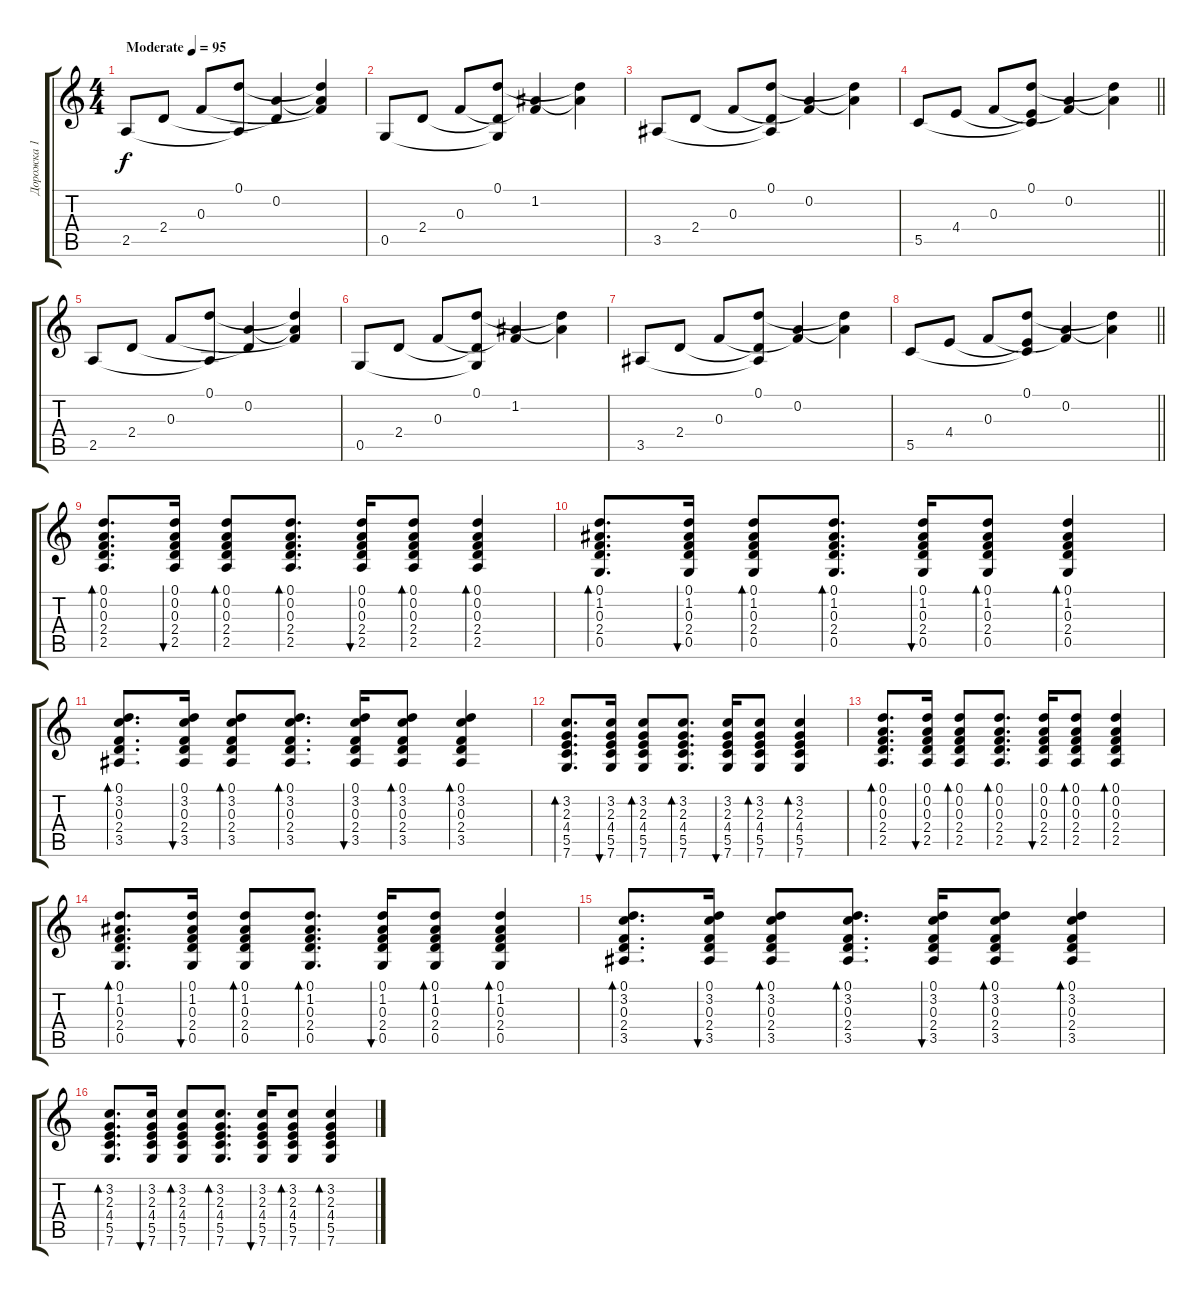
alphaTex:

\track ("Дорожка 1" "Дорожка 1") {instrument acousticguitarsteel}
\staff {score tabs}
\tuning (D4 A3 F3 C3 G2 C2) {hide}
\ts (4 4)
\tempo (95 "Moderate")
\clef g2
\ks c
2.5.8{dy f instrument acousticguitarsteel} 2.4.8 0.3.8 (0.1 2.5{t}).8 (0.2 2.4{t}).4 (0.1{t} 0.2{t} 0.3{t}).4 |
0.5.8 2.4.8 0.3.8 (0.1 2.4{t} 0.5{t}).8 (1.2 0.3{t}).4 (0.1{t} 1.2{t}).4 |
3.5.8 2.4.8 0.3.8 (0.1 2.4{t} 3.5{t}).8 (0.2 0.3{t}).4 (0.1{t} 0.2{t}).4 |
\barLineRight lightlight
5.5.8 4.4.8 0.3.8 (0.1 4.4{t} 5.5{t}).8 (0.2 0.3{t}).4 (0.1{t} 0.2{t}).4 |
2.5.8 2.4.8 0.3.8 (0.1 2.5{t}).8 (0.2 2.4{t}).4 (0.1{t} 0.2{t} 0.3{t}).4 |
0.5.8 2.4.8 0.3.8 (0.1 2.4{t} 0.5{t}).8 (1.2 0.3{t}).4 (0.1{t} 1.2{t}).4 |
3.5.8 2.4.8 0.3.8 (0.1 2.4{t} 3.5{t}).8 (0.2 0.3{t}).4 (0.1{t} 0.2{t}).4 |
\barLineRight lightlight
5.5.8 4.4.8 0.3.8 (0.1 4.4{t} 5.5{t}).8 (0.2 0.3{t}).4 (0.1{t} 0.2{t}).4 |
\section ("" "")
(0.1 0.2 0.3 2.4 2.5).8{d bd 60} (0.1 0.2 0.3 2.4 2.5).16{bu 60} (0.1 0.2 0.3 2.4 2.5).8{bd 60} (0.1 0.2 0.3 2.4 2.5).8{d bd 60} (0.1 0.2 0.3 2.4 2.5).16{bu 60} (0.1 0.2 0.3 2.4 2.5).8{bd 60} (0.1 0.2 0.3 2.4 2.5).4{bd 60} |
(0.1 1.2 0.3 2.4 0.5).8{d bd 60} (0.1 1.2 0.3 2.4 0.5).16{bu 60} (0.1 1.2 0.3 2.4 0.5).8{bd 60} (0.1 1.2 0.3 2.4 0.5).8{d bd 60} (0.1 1.2 0.3 2.4 0.5).16{bu 60} (0.1 1.2 0.3 2.4 0.5).8{bd 60} (0.1 1.2 0.3 2.4 0.5).4{bd 60} |
(0.1 3.2 0.3 2.4 3.5).8{d bd 60} (0.1 3.2 0.3 2.4 3.5).16{bu 60} (0.1 3.2 0.3 2.4 3.5).8{bd 60} (0.1 3.2 0.3 2.4 3.5).8{d bd 60} (0.1 3.2 0.3 2.4 3.5).16{bu 60} (0.1 3.2 0.3 2.4 3.5).8{bd 60} (0.1 3.2 0.3 2.4 3.5).4{bd 60} |
(3.2 2.3 4.4 5.5 7.6).8{d bd 60} (3.2 2.3 4.4 5.5 7.6).16{bu 60} (3.2 2.3 4.4 5.5 7.6).8{bd 60} (3.2 2.3 4.4 5.5 7.6).8{d bd 60} (3.2 2.3 4.4 5.5 7.6).16{bu 60} (3.2 2.3 4.4 5.5 7.6).8{bd 60} (3.2 2.3 4.4 5.5 7.6).4{bd 60} |
(0.1 0.2 0.3 2.4 2.5).8{d bd 60} (0.1 0.2 0.3 2.4 2.5).16{bu 60} (0.1 0.2 0.3 2.4 2.5).8{bd 60} (0.1 0.2 0.3 2.4 2.5).8{d bd 60} (0.1 0.2 0.3 2.4 2.5).16{bu 60} (0.1 0.2 0.3 2.4 2.5).8{bd 60} (0.1 0.2 0.3 2.4 2.5).4{bd 60} |
(0.1 1.2 0.3 2.4 0.5).8{d bd 60} (0.1 1.2 0.3 2.4 0.5).16{bu 60} (0.1 1.2 0.3 2.4 0.5).8{bd 60} (0.1 1.2 0.3 2.4 0.5).8{d bd 60} (0.1 1.2 0.3 2.4 0.5).16{bu 60} (0.1 1.2 0.3 2.4 0.5).8{bd 60} (0.1 1.2 0.3 2.4 0.5).4{bd 60} |
(0.1 3.2 0.3 2.4 3.5).8{d bd 60} (0.1 3.2 0.3 2.4 3.5).16{bu 60} (0.1 3.2 0.3 2.4 3.5).8{bd 60} (0.1 3.2 0.3 2.4 3.5).8{d bd 60} (0.1 3.2 0.3 2.4 3.5).16{bu 60} (0.1 3.2 0.3 2.4 3.5).8{bd 60} (0.1 3.2 0.3 2.4 3.5).4{bd 60} |
(3.2 2.3 4.4 5.5 7.6).8{d bd 60} (3.2 2.3 4.4 5.5 7.6).16{bu 60} (3.2 2.3 4.4 5.5 7.6).8{bd 60} (3.2 2.3 4.4 5.5 7.6).8{d bd 60} (3.2 2.3 4.4 5.5 7.6).16{bu 60} (3.2 2.3 4.4 5.5 7.6).8{bd 60} (3.2 2.3 4.4 5.5 7.6).4{bd 60}
